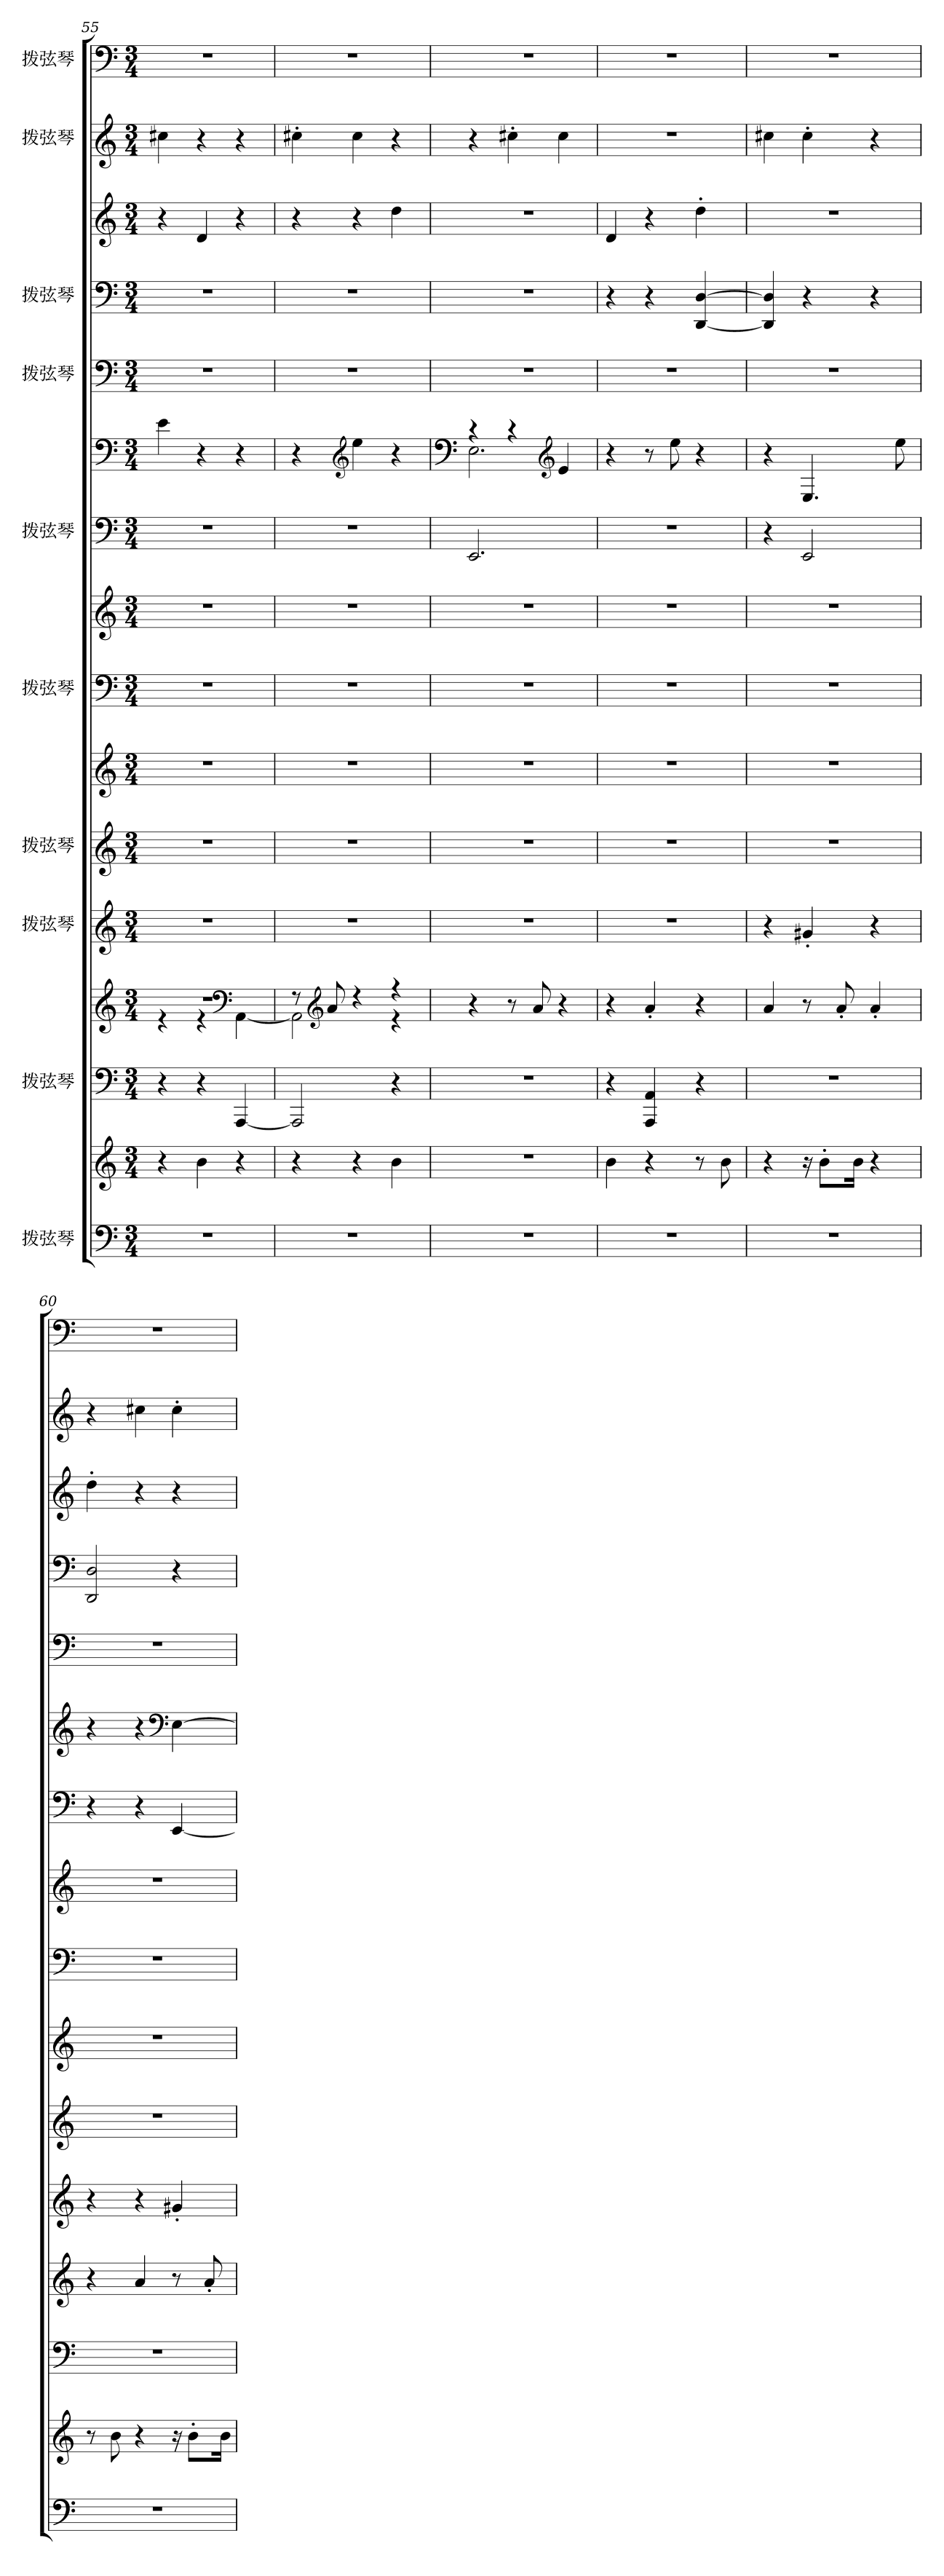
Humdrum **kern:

**kern	**kern	**kern	**kern	**kern	**kern	**kern	**kern	**kern	**kern	**kern	**kern	**kern	**kern	**kern	**kern
*part10	*part10	*part9	*part9	*part8	*part7	*part7	*part6	*part6	*part5	*part5	*part4	*part3	*part3	*part2	*part1
*staff16	*staff15	*staff14	*staff13	*staff12	*staff11	*staff10	*staff9	*staff8	*staff7	*staff6	*staff5	*staff4	*staff3	*staff2	*staff1
*I"拨弦琴	*	*I"拨弦琴	*	*I"拨弦琴	*I"拨弦琴	*	*I"拨弦琴	*	*I"拨弦琴	*	*I"拨弦琴	*I"拨弦琴	*	*I"拨弦琴	*I"拨弦琴
*clefF4	*clefG2	*clefF4	*clefG2	*clefG2	*clefG2	*clefG2	*clefF4	*clefG2	*clefF4	*clefF4	*clefF4	*clefF4	*clefG2	*clefG2	*clefF4
*k[]	*k[]	*k[]	*k[]	*k[]	*k[]	*k[]	*k[]	*k[]	*k[]	*k[]	*k[]	*k[]	*k[]	*k[]	*k[]
*M3/4	*M3/4	*M3/4	*M3/4	*M3/4	*M3/4	*M3/4	*M3/4	*M3/4	*M3/4	*M3/4	*M3/4	*M3/4	*M3/4	*M3/4	*M3/4
=55	=55	=55	=55	=55	=55	=55	=55	=55	=55	=55	=55	=55	=55	=55	=55
*	*	*	*^	*	*	*	*	*	*	*	*	*	*	*	*
2.r	4r	4r	2.r	4r	2.r	2.r	2.r	2.r	2.r	2.r	4e\	2.r	2.r	4r	4cc#X\	2.r
.	4b\	4r	.	4r	.	.	.	.	.	.	4r	.	.	4d/	4r	.
*	*	*	*clefF4	*	*	*	*	*	*	*	*	*	*	*	*	*
.	4r	[4AAA/	.	[4AA\	.	.	.	.	.	.	4r	.	.	4r	4r	.
=56	=56	=56	=56	=56	=56	=56	=56	=56	=56	=56	=56	=56	=56	=56	=56	=56
2.r	4r	2AAA/]	8r	2AA\]	2.r	2.r	2.r	2.r	2.r	2.r	4r	2.r	2.r	4r	4cc#X'\	2.r
*	*	*	*clefG2	*	*	*	*	*	*	*	*	*	*	*	*	*
.	.	.	8a/	.	.	.	.	.	.	.	.	.	.	.	.	.
*	*	*	*	*	*	*	*	*	*	*	*clefG2	*	*	*	*	*
.	4r	.	4r	.	.	.	.	.	.	.	4ee\	.	.	4r	4cc#\	.
.	4b\	4r	4r	4r	.	.	.	.	.	.	4r	.	.	4dd\	4r	.
*	*	*	*v	*v	*	*	*	*	*	*	*	*	*	*	*	*
!!LO:PB:g=z
=57	=57	=57	=57	=57	=57	=57	=57	=57	=57	=57	=57	=57	=57	=57	=57
*	*	*	*	*	*	*	*	*	*	*clefF4	*	*	*	*	*
*	*	*	*	*	*	*	*	*	*	*^	*	*	*	*	*
2.r	2.r	2.r	4r	2.r	2.r	2.r	2.r	2.r	2.EE/	4r	2.E\	2.r	2.r	2.r	4r	2.r
.	.	.	8r	.	.	.	.	.	.	4r	.	.	.	.	4cc#X'\	.
.	.	.	8a/	.	.	.	.	.	.	.	.	.	.	.	.	.
*	*	*	*	*	*	*	*	*	*	*clefG2	*	*	*	*	*	*
.	.	.	4r	.	.	.	.	.	.	4e/	.	.	.	.	4cc#\	.
*	*	*	*	*	*	*	*	*	*	*v	*v	*	*	*	*	*
=58	=58	=58	=58	=58	=58	=58	=58	=58	=58	=58	=58	=58	=58	=58	=58
2.r	4b\	4r	4r	2.r	2.r	2.r	2.r	2.r	2.r	4r	2.r	4r	4d/	2.r	2.r
.	4r	4AAA/ 4AA/	4a'/	.	.	.	.	.	.	8r	.	4r	4r	.	.
.	.	.	.	.	.	.	.	.	.	8ee\	.	.	.	.	.
.	8r	4r	4r	.	.	.	.	.	.	4r	.	[4DD/ [4D/	4dd'\	.	.
.	8b\	.	.	.	.	.	.	.	.	.	.	.	.	.	.
=59	=59	=59	=59	=59	=59	=59	=59	=59	=59	=59	=59	=59	=59	=59	=59
2.r	4r	2.r	4a/	4r	2.r	2.r	2.r	2.r	4r	4r	2.r	4DD/] 4D/]	2.r	4cc#X\	2.r
.	16r	.	8r	4g#X'/	.	.	.	.	2EE/	4.E/	.	4r	.	4cc#'\	.
.	8b'\L	.	.	.	.	.	.	.	.	.	.	.	.	.	.
.	.	.	8a'/	.	.	.	.	.	.	.	.	.	.	.	.
.	16b\Jk	.	.	.	.	.	.	.	.	.	.	.	.	.	.
.	4r	.	4a'/	4r	.	.	.	.	.	.	.	4r	.	4r	.
.	.	.	.	.	.	.	.	.	.	8ee\	.	.	.	.	.
=60	=60	=60	=60	=60	=60	=60	=60	=60	=60	=60	=60	=60	=60	=60	=60
2.r	8r	2.r	4r	4r	2.r	2.r	2.r	2.r	4r	4r	2.r	2DD/ 2D/	4dd'\	4r	2.r
.	8b\	.	.	.	.	.	.	.	.	.	.	.	.	.	.
.	4r	.	4a/	4r	.	.	.	.	4r	4r	.	.	4r	4cc#X\	.
*	*	*	*	*	*	*	*	*	*	*clefF4	*	*	*	*	*
.	16r	.	8r	4g#X'/	.	.	.	.	[4EE/	[4E\	.	4r	4r	4cc#'\	.
.	8b'\L	.	.	.	.	.	.	.	.	.	.	.	.	.	.
.	.	.	8a'/	.	.	.	.	.	.	.	.	.	.	.	.
.	16b\Jk	.	.	.	.	.	.	.	.	.	.	.	.	.	.
=	=	=	=	=	=	=	=	=	=	=	=	=	=	=	=
*-	*-	*-	*-	*-	*-	*-	*-	*-	*-	*-	*-	*-	*-	*-	*-
